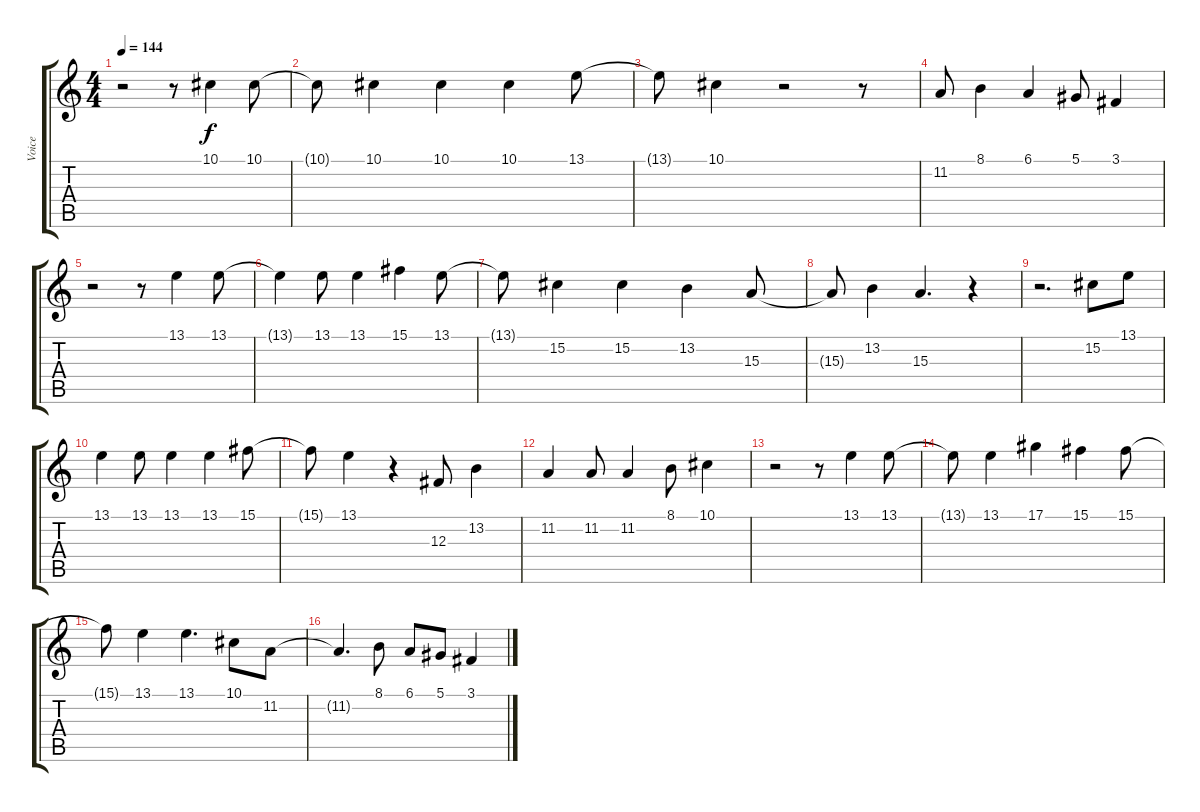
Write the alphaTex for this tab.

\track ("Voice" "Voice") {mute instrument lead3calliope}
\staff {score tabs}
\tuning (Eb4 Bb3 Gb3 Db3 Ab2 Eb2) {hide}
\ts (4 4)
\tempo 144
\clef g2
\ks c
r.2{dy f} r.8 10.1.4 10.1.8 |
10.1{t}.8 10.1.4 10.1.4 10.1.4 13.1.8 |
13.1{t}.8 10.1.4 r.2 r.8 |
11.2.8 8.1.4 6.1.4 5.1.8 3.1.4 |
r.2 r.8 13.1.4 13.1.8 |
13.1{t}.4 13.1.8 13.1.4 15.1.4 13.1.8 |
13.1{t}.8 15.2.4 15.2.4 13.2.4 15.3.8 |
15.3{t}.8 13.2.4 15.3.4{d} r.4 |
r.2{d} 15.2.8 13.1.8 |
13.1.4 13.1.8 13.1.4 13.1.4 15.1.8 |
15.1{t}.8 13.1.4 r.4 12.3.8 13.2.4 |
11.2.4 11.2.8 11.2.4 8.1.8 10.1.4 |
r.2 r.8 13.1.4 13.1.8 |
13.1{t}.8 13.1.4 17.1.4 15.1.4 15.1.8 |
15.1{t}.8 13.1.4 13.1.4{d} 10.1.8 11.2.8 |
11.2{t}.4{d} 8.1.8 6.1.8 5.1.8 3.1.4
